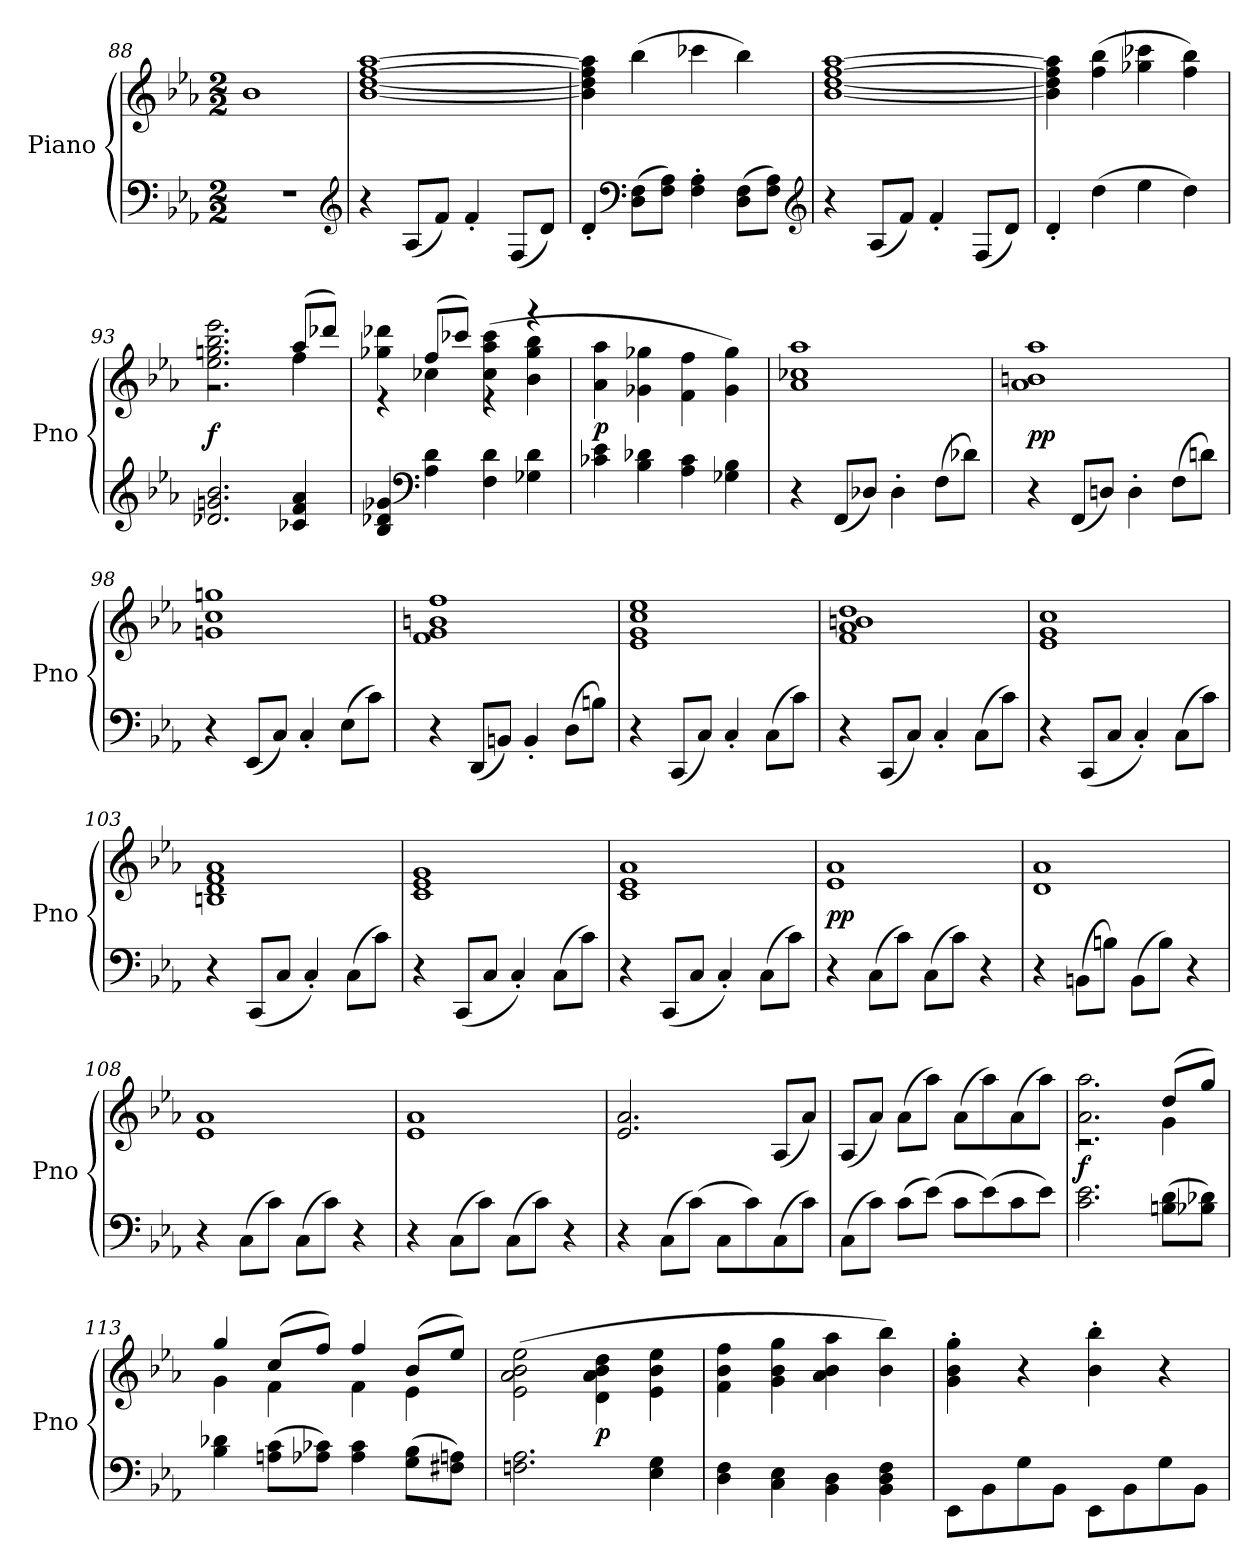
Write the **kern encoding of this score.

**kern	**kern	**dynam
*part1	*part1	*part1
*staff2	*staff1	*staff1/2
*I"Piano	*	*
*I'Pno	*	*
*clefF4	*clefG2	*
*k[b-e-a-]	*k[b-e-a-]	*
*M2/2	*M2/2	*
=88	=88	=88
1r	1b-	.
*clefG2	*	*
=89	=89	=89
4r	[1b- [1dd [1ff [1aa-	.
(8A-/L	.	.
8f/J)	.	.
4f'/	.	.
(8F/L	.	.
8d/J)	.	.
=90	=90	=90
4d'/	4b-]\ 4dd]\ 4ff]\ 4aa-]\	.
*clefF4	*	*
(8D\ 8F\L	(4bb-\	.
8F\ 8A-\J)	.	.
4F'\ 4A-'\	4ccc-X\	.
(8D\ 8F\L	4bb-\)	.
8F\ 8A-\J)	.	.
*clefG2	*	*
=91	=91	=91
4r	[1b- [1dd [1ff [1aa-	.
(8A-/L	.	.
8f/J)	.	.
4f'/	.	.
(8F/L	.	.
8d/J)	.	.
=92	=92	=92
4d'/	4b-]\ 4dd]\ 4ff]\ 4aa-]\	.
(4dd\	(4ff\ 4bb-\	.
4ee-\	4gg-X\ 4ccc-X\	.
4dd\)	4ff\ 4bb-\)	.
=93	=93	=93
*	*^	*
2.d-X/ 2.gn/ 2.b-/	2.ee-\ 2.ggn\ 2.bb-\ 2.eee-\	2.r	f
4c-X/ 4f/ 4a-/	(8aa-/L	4ff\	.
.	8ddd-X/J)	.	.
=94	=94	=94	=94
4B-/ 4d-X/ 4g-X/	4gg-X\ 4ddd-X\	4r	.
*clefF4	*	*	*
4A-\ 4d-\	(8ff/L	4cc-X\	.
.	8ccc-X/J)	.	.
4F\ 4d-\	(4cc-\ 4aa-\ 4ccc-\	4r	.
4G-X\ 4d-\	4r	4b-\ 4gg-\ 4bb-\	.
*	*v	*v	*
=95	=95	=95
4c-X\ 4e-\	4a-\ 4aa-\	p
4B-\ 4d-X\	4g-X\ 4gg-X\	.
4A-\ 4c-\	4f\ 4ff\	.
4G-X\ 4B-\	4g-\ 4gg-\)	.
=96	=96	=96
4r	1a- 1cc-X 1aa-	.
(8FF/L	.	.
8D-X/J)	.	.
4D-'\	.	.
(8F\L	.	.
8d-X\J)	.	.
=97	=97	=97
4r	1a- 1bn 1aa-	pp
(8FF/L	.	.
8Dn/J)	.	.
4D'\	.	.
(8F\L	.	.
8dn\J)	.	.
=98	=98	=98
4r	1gn 1cc 1ggn	.
(8EE-/L	.	.
8C/J)	.	.
4C'/	.	.
(8E-\L	.	.
8c\J)	.	.
=99	=99	=99
4r	1f 1g 1bn 1ff	.
(8DD/L	.	.
8BBn/J)	.	.
4BB'/	.	.
(8D\L	.	.
8Bn\J)	.	.
=100	=100	=100
4r	1e- 1g 1cc 1ee-	.
(8CC/L	.	.
8C/J)	.	.
4C'/	.	.
(8C\L	.	.
8c\J)	.	.
=101	=101	=101
4r	1f 1a- 1bn 1dd	.
(8CC/L	.	.
8C/J)	.	.
4C'/	.	.
(8C\L	.	.
8c\J)	.	.
=102	=102	=102
4r	1e- 1g 1cc	.
(8CC/L	.	.
8C/J	.	.
4C'/)	.	.
(8C\L	.	.
8c\J)	.	.
=103	=103	=103
4r	1Bn 1d 1f 1a-	.
(8CC/L	.	.
8C/J	.	.
4C'/)	.	.
(8C\L	.	.
8c\J)	.	.
=104	=104	=104
4r	1c 1e- 1g	.
(8CC/L	.	.
8C/J	.	.
4C'/)	.	.
(8C\L	.	.
8c\J)	.	.
=105	=105	=105
4r	1c 1e- 1a-	.
(8CC/L	.	.
8C/J	.	.
4C'/)	.	.
(8C\L	.	.
8c\J)	.	.
=106	=106	=106
4r	1e- 1a-	pp
(8C\L	.	.
8c\J)	.	.
(8C\L	.	.
8c\J)	.	.
4r	.	.
=107	=107	=107
4r	1d 1a-	.
(8BBn\L	.	.
8Bn\J)	.	.
(8BB\L	.	.
8B\J)	.	.
4r	.	.
=108	=108	=108
4r	1e- 1a-	.
(8C\L	.	.
8c\J)	.	.
(8C\L	.	.
8c\J)	.	.
4r	.	.
=109	=109	=109
4r	1e- 1a-	.
(8C\L	.	.
8c\J)	.	.
(8C\L	.	.
8c\J)	.	.
4r	.	.
=110	=110	=110
4r	2.e-/ 2.a-/	.
(8C\L	.	.
(8c\J)	.	.
8C\L	.	.
8c\)	.	.
(8C\	(8A-/L	.
8c\J)	8a-/J)	.
=111	=111	=111
(8C\L	(8A-/L	.
8c\J)	8a-/J)	.
(8c\L	(8a-\L	.
(8e-\J)	8aa-\J)	.
8c\L	(8a-\L	.
(8e-\)	8aa-\)	.
8c\	(8a-\	.
8e-\J)	8aa-\J)	.
=112	=112	=112
*	*^	*
2.c\ 2.e-\	2.a-\ 2.aa-\	2.r	f
(8Bn\ 8d\L	(8dd/L	4g\	.
8B-X\ 8d-X\J)	8gg/J)	.	.
=113	=113	=113	=113
4B-\ 4d-X\	4gg/	4g\	.
(8An\ 8c\L	(8cc/L	4f\	.
8A-X\ 8c-X\J)	8ff/J)	.	.
4A-\ 4c-\	4ff/	4f\	.
(8G\ 8B-\L	(8b-/L	4e-\	.
8F#X\ 8An\J)	8ee-/J)	.	.
*	*v	*v	*
=114	=114	=114
2.Fn\ 2.A-\	(2e-\ 2a-\ 2b-\ 2ee-\	.
.	4d\ 4a-\ 4b-\ 4dd\	p
4E-\ 4G\	4e-\ 4b-\ 4ee-\	.
=115	=115	=115
4D\ 4F\	4f\ 4b-\ 4ff\	.
4C\ 4E-\	4g\ 4b-\ 4gg\	.
4BB-\ 4D\	4a-\ 4b-\ 4aa-\	.
4BB-\ 4D\ 4F\	4b-\ 4bb-\)	.
=116	=116	=116
8EE-\L	4g'\ 4b-'\ 4gg'\	.
8BB-\	.	.
8G\	4r	.
8BB-\J	.	.
8EE-\L	4b-'\ 4bb-'\	.
8BB-\	.	.
8G\	4r	.
8BB-\J	.	.
=	=	=
*-	*-	*-
